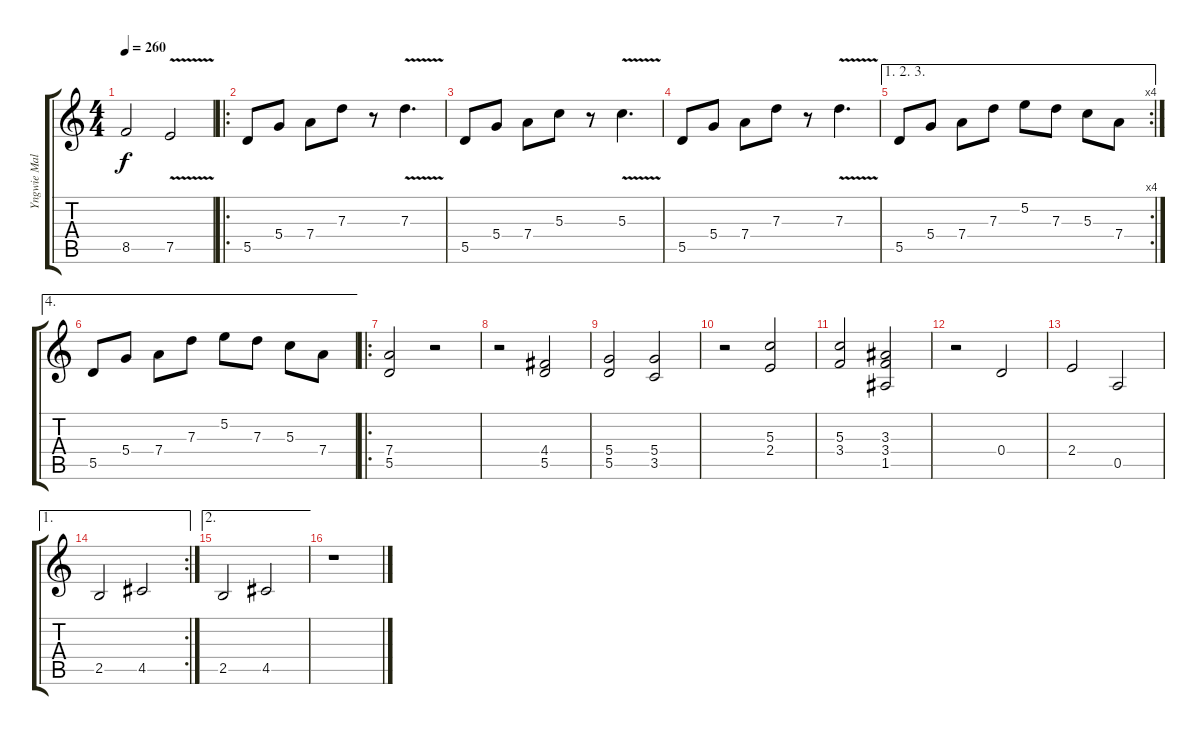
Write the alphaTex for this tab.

\track ("Yngwie Malmsteen RhitmicGuitar" "Yngwie Mal") {instrument acousticguitarsteel}
\staff {score tabs}
\tuning (E4 B3 G3 D3 A2 E2) {hide}
\ts (4 4)
\tempo 260
\clef g2
\ks c
8.5.2{dy f} 7.5{v}.2 |
\ro
5.5.8 5.4.8 7.4.8 7.3.8 r.8 7.3{v}.4{d} |
5.5.8 5.4.8 7.4.8 5.3.8 r.8 5.3{v}.4{d} |
5.5.8 5.4.8 7.4.8 7.3.8 r.8 7.3{v}.4{d} |
\ae (1 2 3)
\rc 4
5.5.8 5.4.8 7.4.8 7.3.8 5.2.8 7.3.8 5.3.8 7.4.8 |
\ae 4
5.5.8 5.4.8 7.4.8 7.3.8 5.2.8 7.3.8 5.3.8 7.4.8 |
\ro
(7.4 5.5).2 r.2 |
r.2 (4.4 5.5).2 |
(5.4 5.5).2 (5.4 3.5).2 |
r.2 (5.3 2.4).2 |
(5.3 3.4).2 (3.3 3.4 1.5).2 |
r.2 0.4.2 |
2.4.2 0.5.2 |
\ae 1
\rc 2
2.5.2 4.5.2 |
\ae 2
2.5.2 4.5.2 |
r.1
